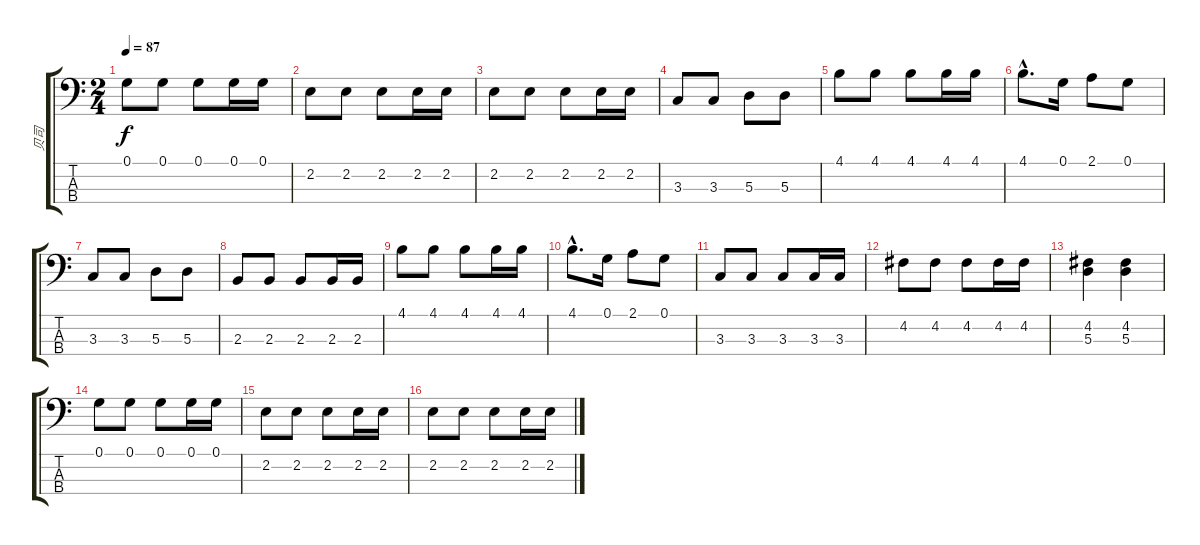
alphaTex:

\track (" 贝司" " 贝司") {instrument acousticbass}
\staff {score tabs}
\tuning (G2 D2 A1 E1) {hide}
\ts (2 4)
\tempo 87
\clef f4
\ks c
0.1.8{dy f} 0.1.8 0.1.8 0.1.16 0.1.16 |
2.2.8 2.2.8 2.2.8 2.2.16 2.2.16 |
2.2.8 2.2.8 2.2.8 2.2.16 2.2.16 |
3.3.8 3.3.8 5.3.8 5.3.8 |
4.1.8 4.1.8 4.1.8 4.1.16 4.1.16 |
4.1{hac}.8{d} 0.1.16 2.1.8 0.1.8 |
3.3.8 3.3.8 5.3.8 5.3.8 |
2.3.8 2.3.8 2.3.8 2.3.16 2.3.16 |
4.1.8 4.1.8 4.1.8 4.1.16 4.1.16 |
4.1{hac}.8{d} 0.1.16 2.1.8 0.1.8 |
3.3.8 3.3.8 3.3.8 3.3.16 3.3.16 |
4.2.8 4.2.8 4.2.8 4.2.16 4.2.16 |
(4.2 5.3).4 (4.2 5.3).4 |
0.1.8 0.1.8 0.1.8 0.1.16 0.1.16 |
2.2.8 2.2.8 2.2.8 2.2.16 2.2.16 |
2.2.8 2.2.8 2.2.8 2.2.16 2.2.16
